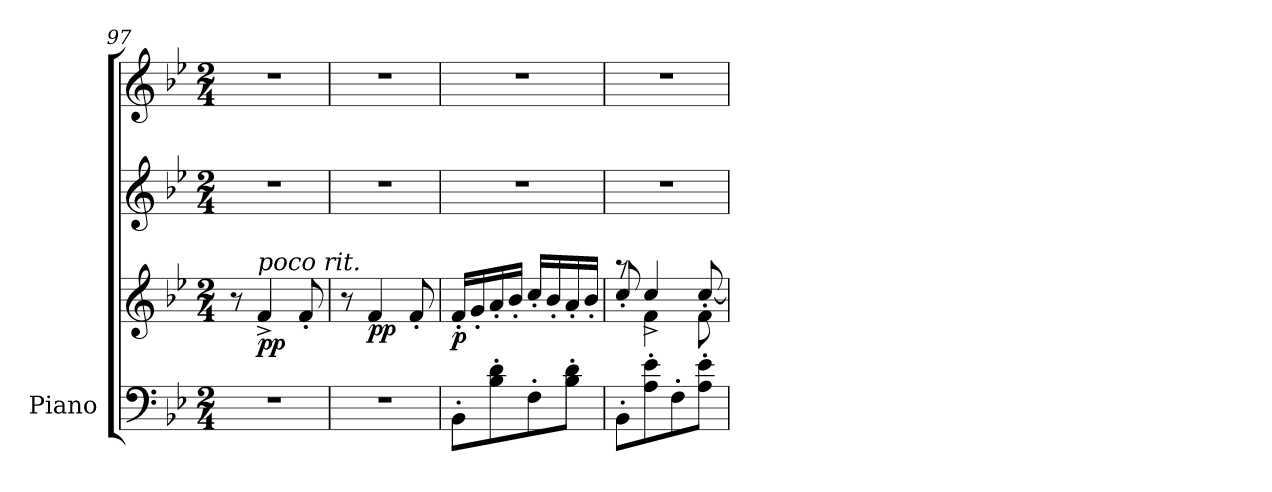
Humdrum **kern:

**kern	**kern	**kern	**kern	**dynam
*part1	*part1	*part1	*part1	*part1
*staff4	*staff3	*staff2	*staff1	*staff1/2/3/4
*I"Piano	*	*	*	*
*I'Pno.	*	*	*	*
*clefF4	*clefG2	*clefG2	*clefG2	*
*k[b-e-]	*k[b-e-]	*k[b-e-]	*k[b-e-]	*
*M2/4	*M2/4	*M2/4	*M2/4	*
=97	=97	=97	=97	=97
2r	8r	2r	2r	.
!	!LO:TX:a:i:t=poco rit.	!	!	!
!	!	!	!	!LO:DY:b=3
.	4f^/	.	.	pp
.	8f'/	.	.	.
=98	=98	=98	=98	=98
2r	8r	2r	2r	.
!	!	!	!	!LO:DY:b=3
.	4f/	.	.	pp
.	8f'/	.	.	.
=99	=99	=99	=99	=99
!	!	!	!	!LO:DY:b=3
8BB-'\L	16f'/LL	2r	2r	p
.	16g'/	.	.	.
8B-\' 8d\'	16a'/	.	.	.
.	16b-'/JJ	.	.	.
8F'\	16cc'/LL	.	.	.
.	16b-'/	.	.	.
8B-\' 8d\'J	16a'/	.	.	.
.	16b-'/JJ	.	.	.
=100	=100	=100	=100	=100
*	*^	*	*	*
8BB-'\L	8r	8cc'/	2r	2r	.
8A\' 8e-\'	4f\	4cc^/	.	.	.
8F'\	.	.	.	.	.
8A\' 8e-\'J	8f\	[8cc'/	.	.	.
*	*v	*v	*	*	*
=	=	=	=	=
*-	*-	*-	*-	*-
